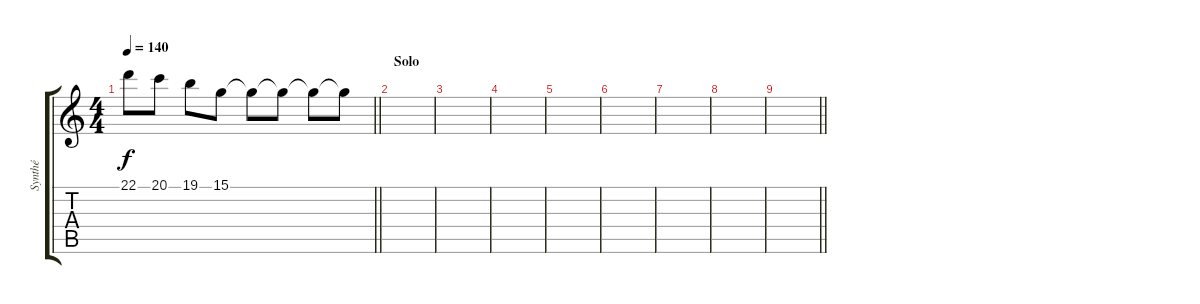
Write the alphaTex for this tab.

\track ("Synthé" "Synthé") {instrument stringensemble1}
\staff {score tabs}
\tuning (E4 B3 G3 D3 A2 E2) {hide}
\ts (4 4)
\tempo 140
\clef g2
\barLineRight lightlight
\ks c
22.1.8{dy f} 20.1.8 19.1.8 15.1.8 15.1{t}.8 15.1{t}.8 15.1{t}.8 15.1{t}.8 |
\section ("" "Solo")
|
|
|
|
|
|
|
\barLineRight lightlight
